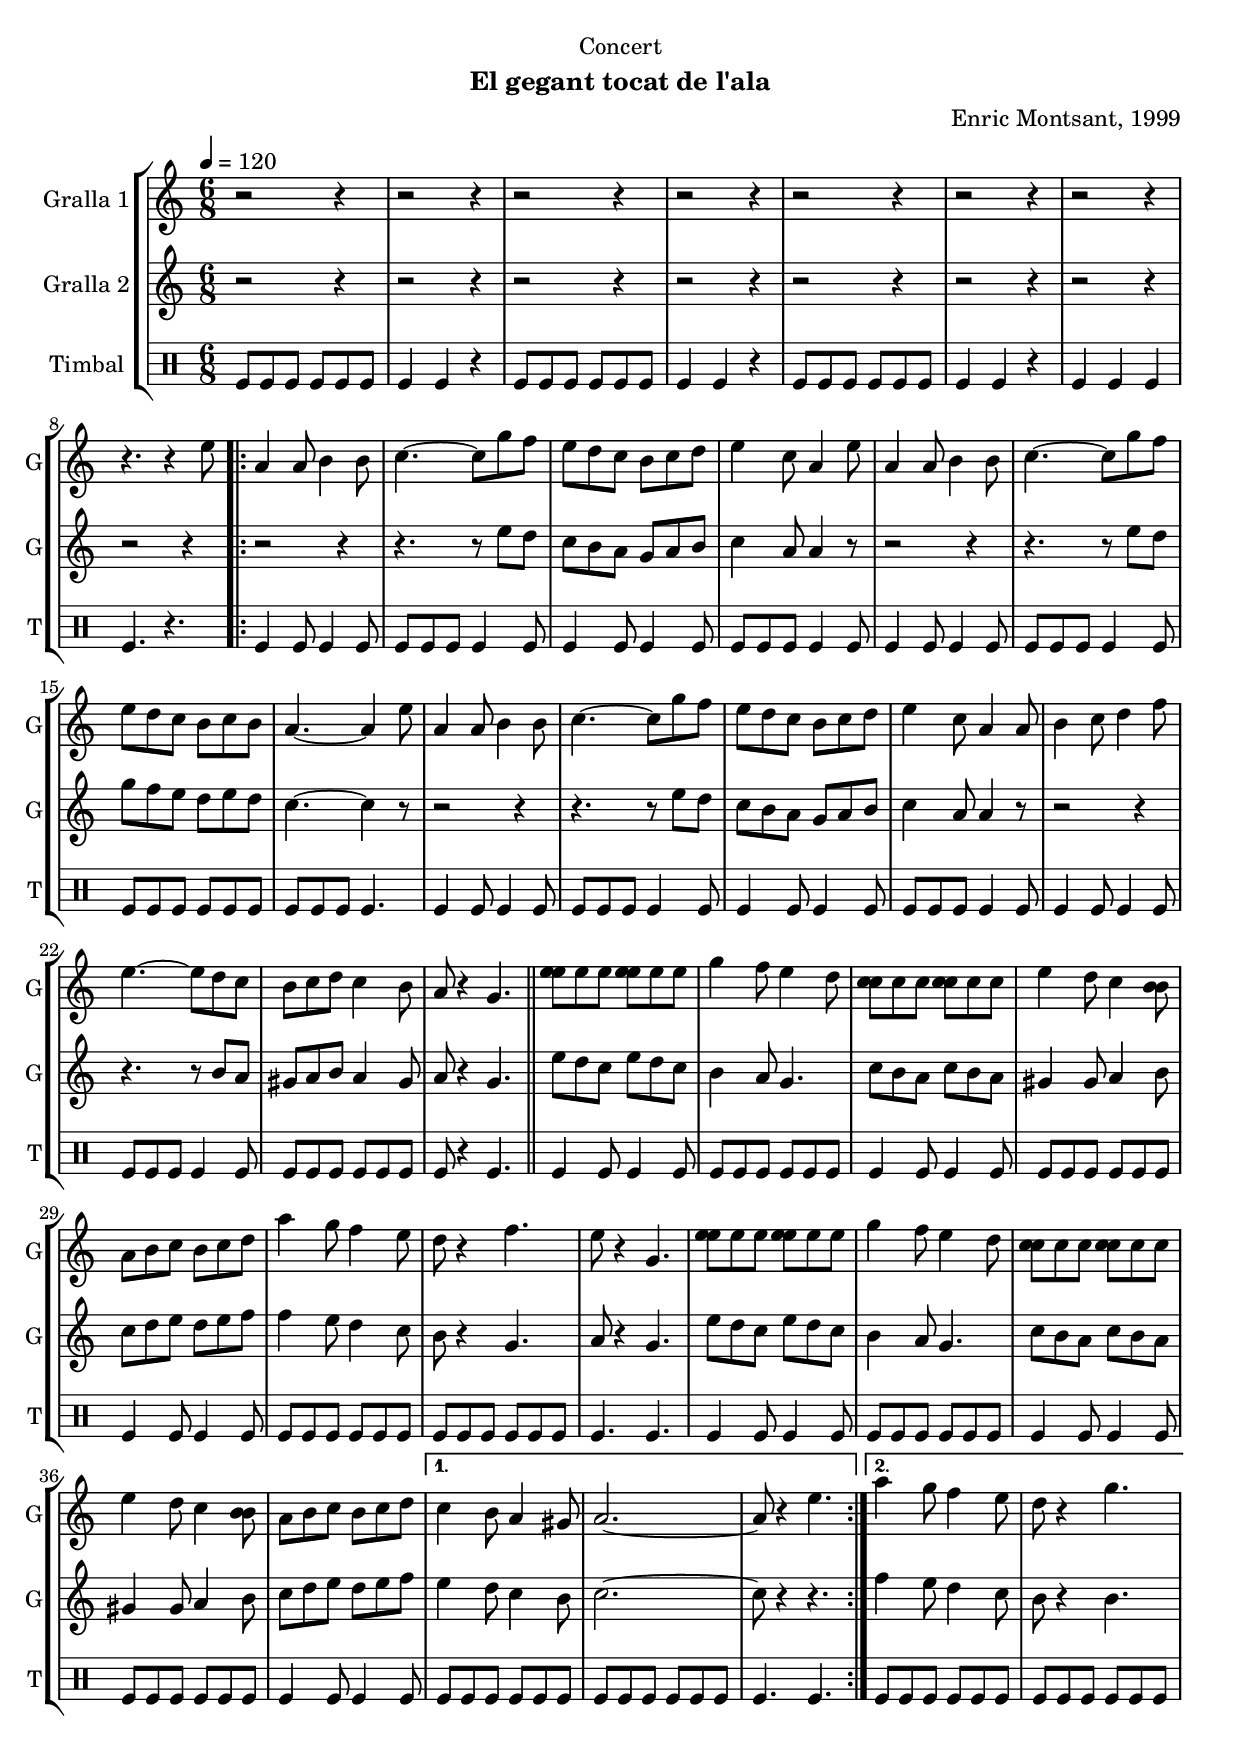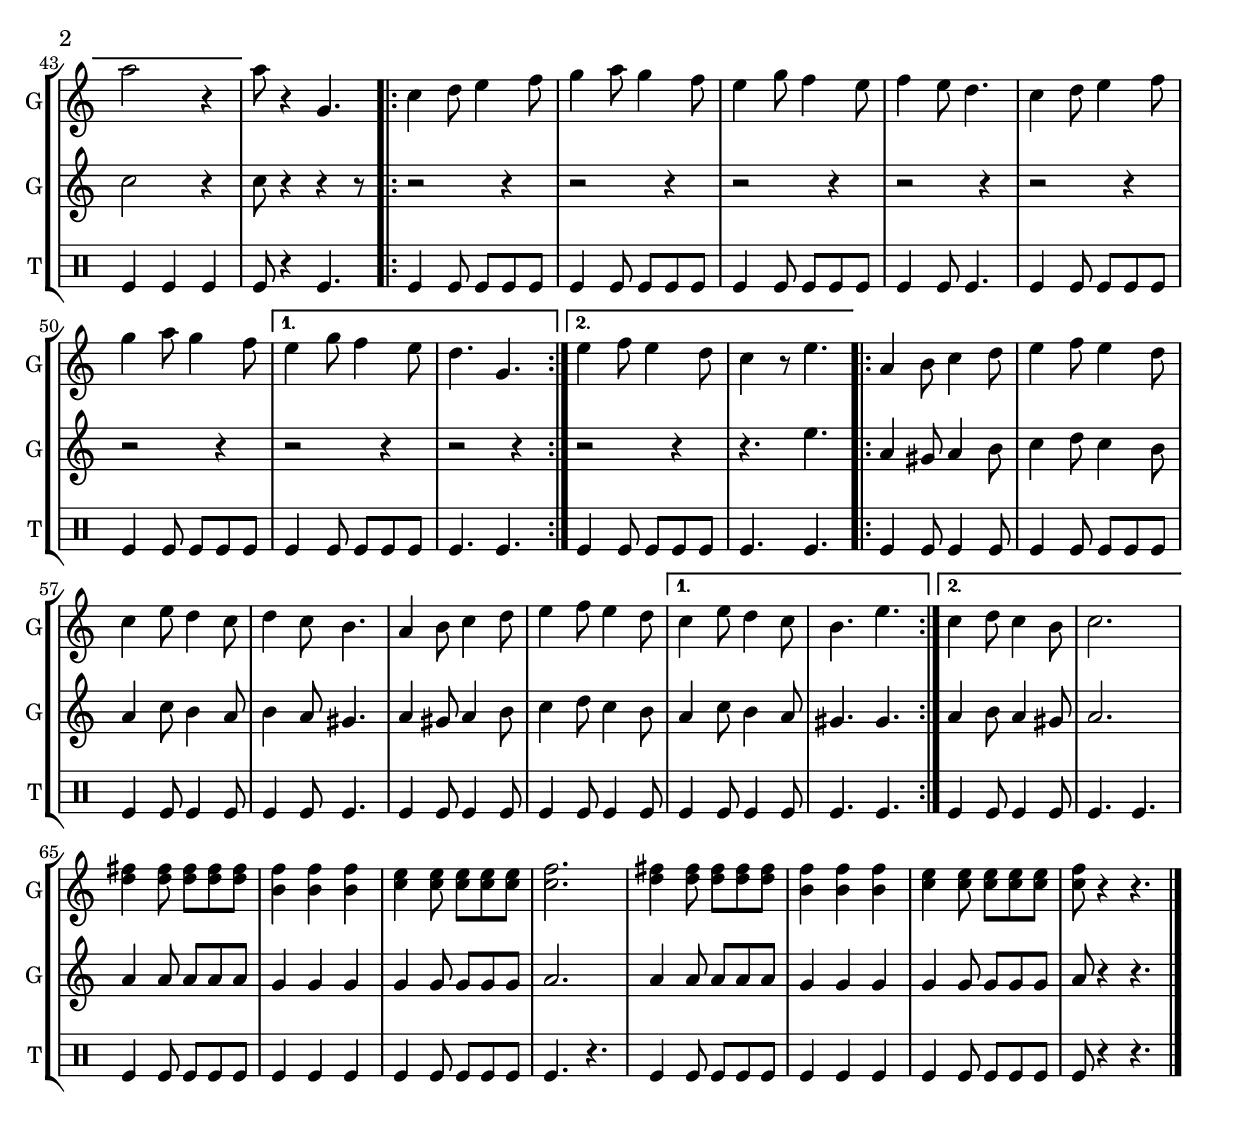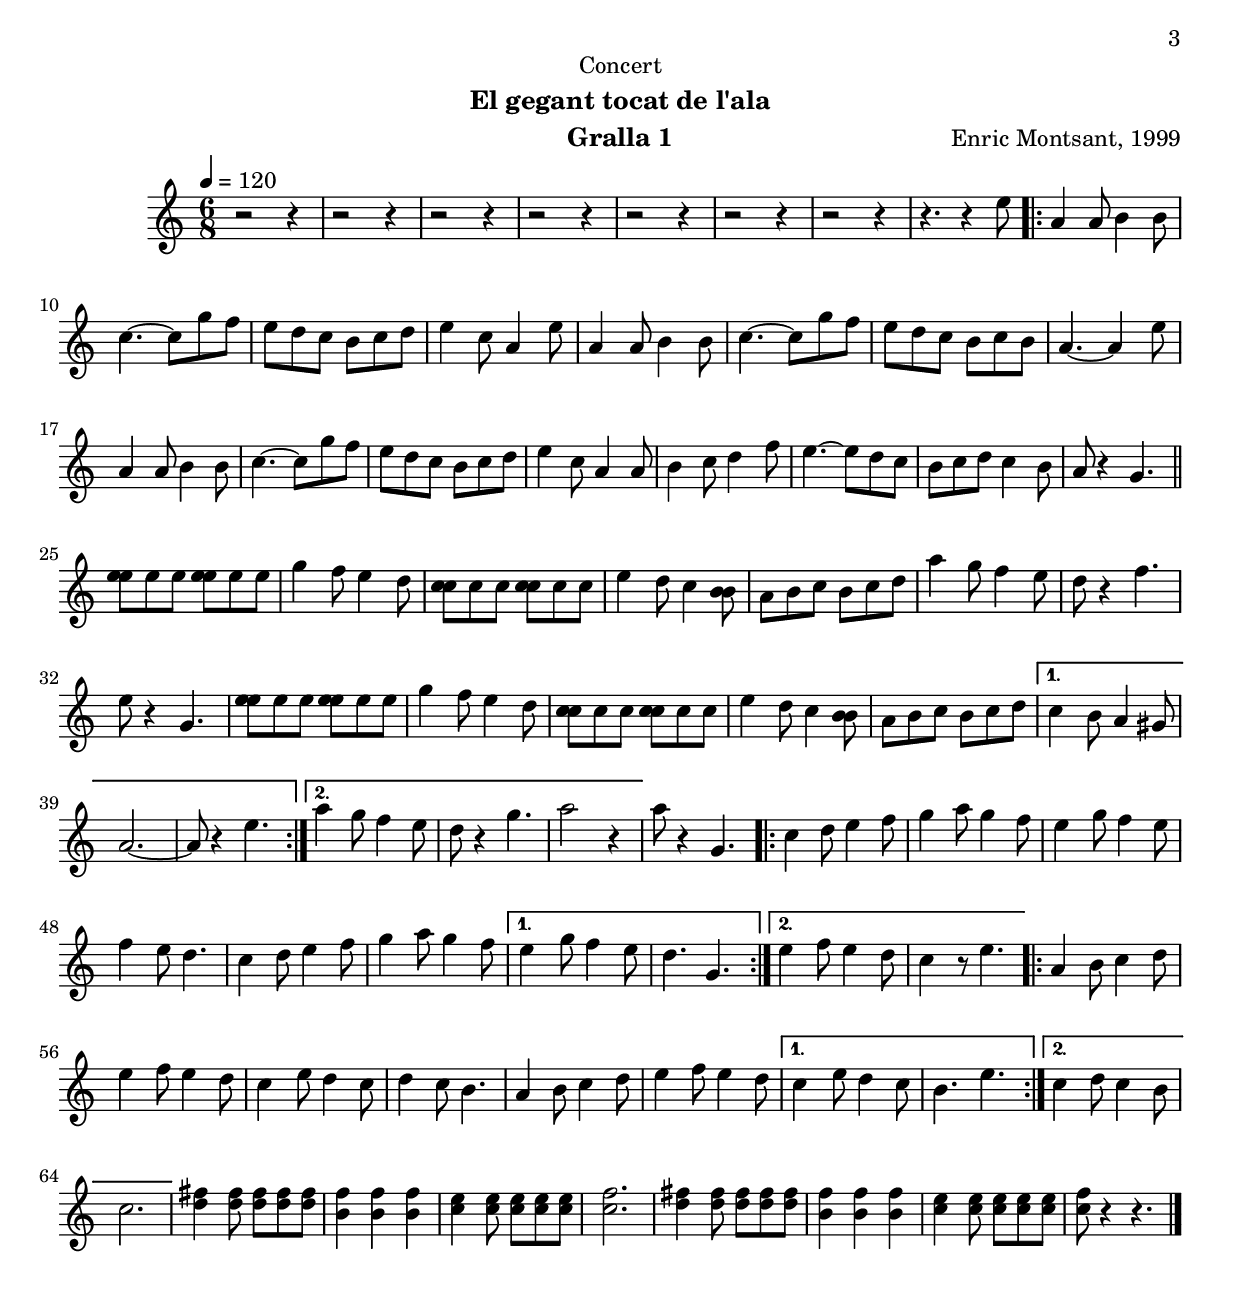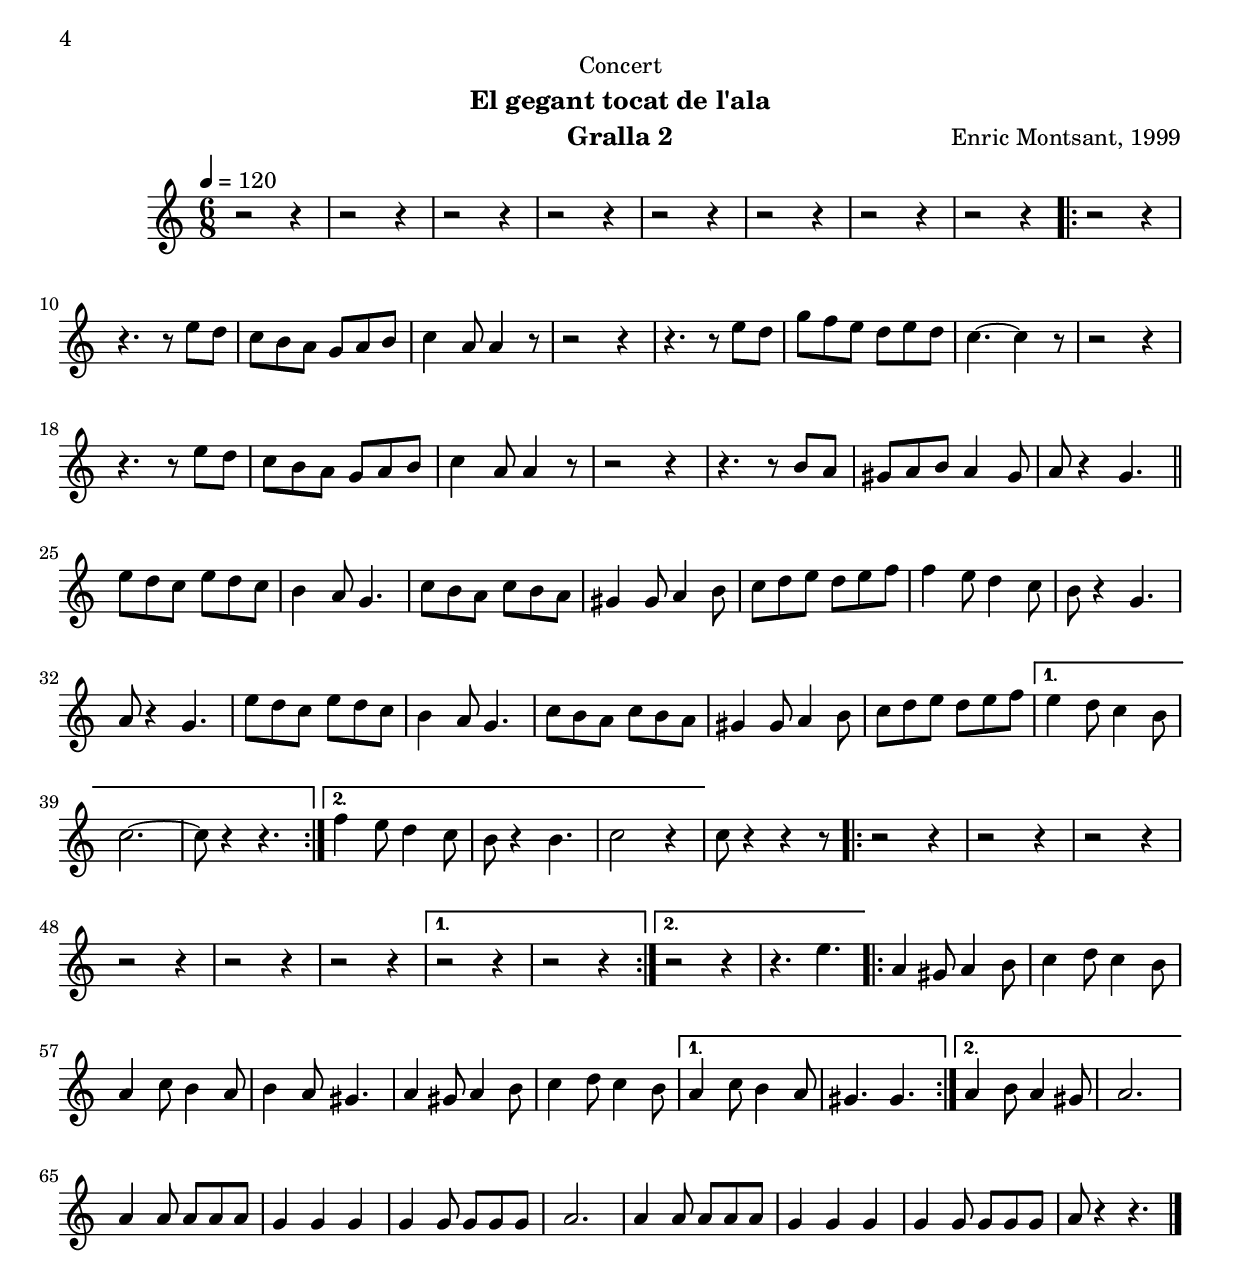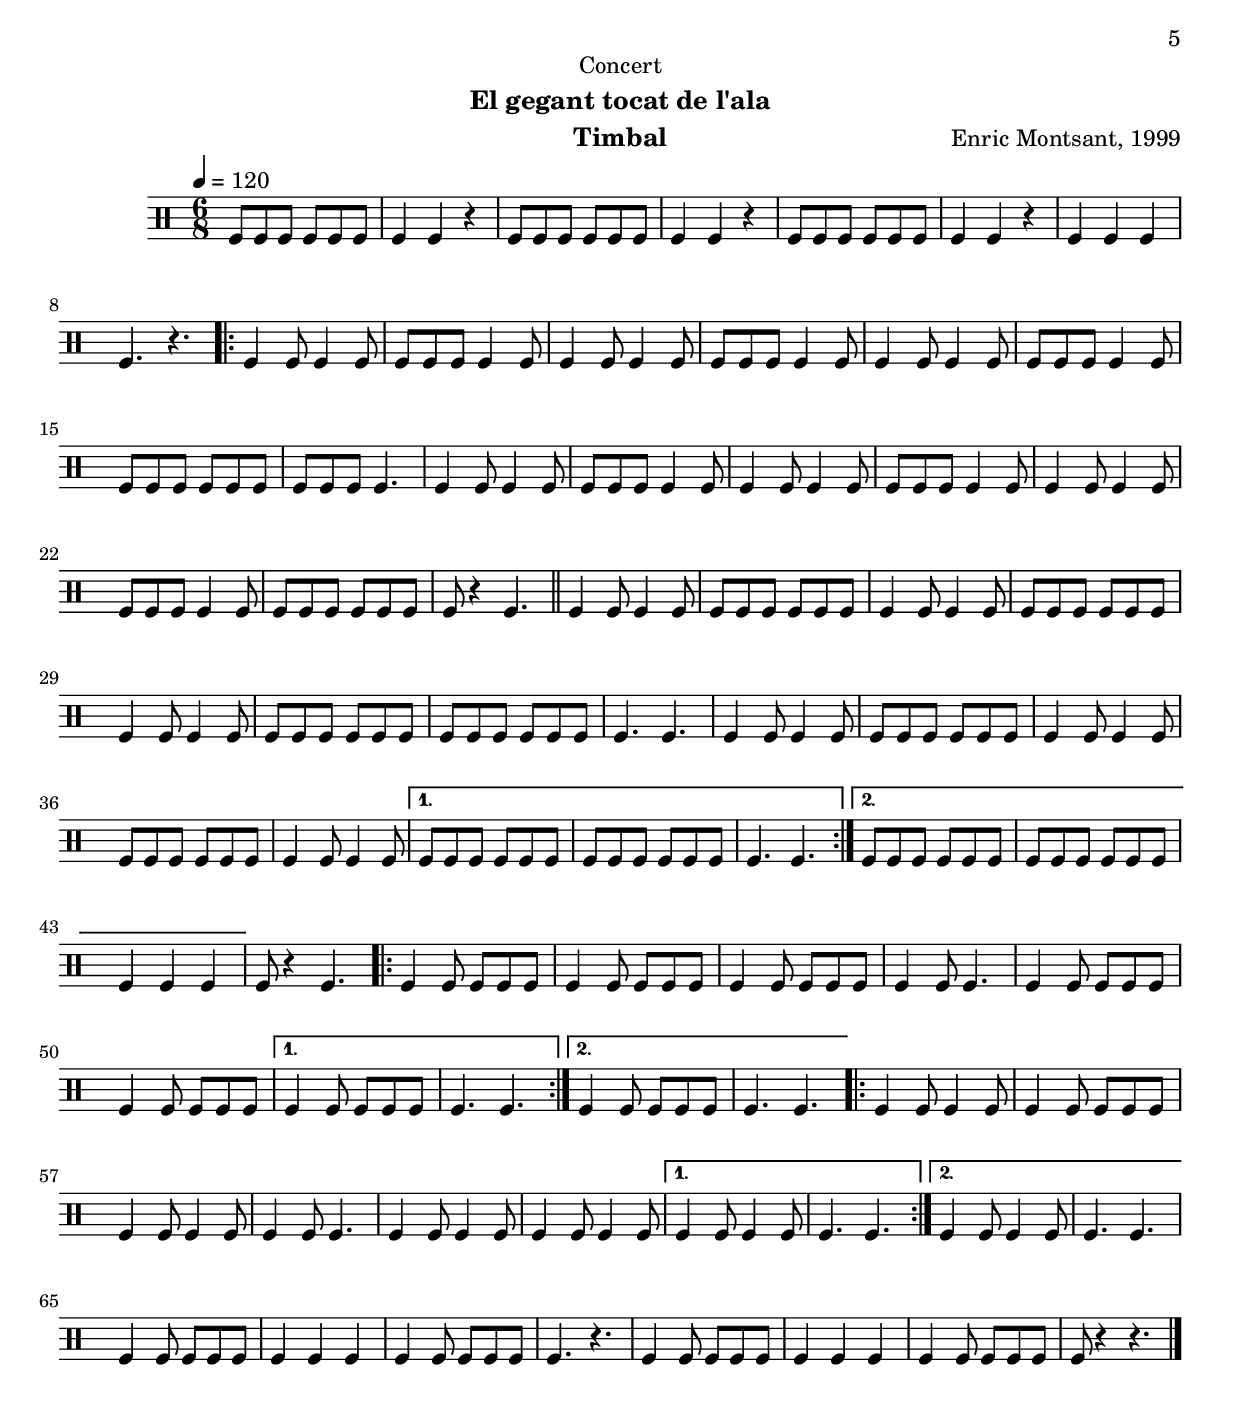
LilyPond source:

\version "2.16.2"

\header {
  dedication="Concert"
  title=""
  subtitle="El gegant tocat de l'ala"
  subsubtitle=""
  poet=""
  meter=""
  piece=""
  composer="Enric Montsant, 1999"
  arranger=""
  opus=""
  instrument=""
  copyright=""
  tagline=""
}

liniaroAa =
\relative e''
{
  \tempo 4=120
  \clef treble
  \key c \major
  \time 6/8
  r2 r4  |
  r2 r4  |
  r2 r4  |
  r2 r4  |
  %05
  r2 r4  |
  r2 r4  |
  r2 r4  |
  r4. r4 e8  |
  \repeat volta 2 { a,4 a8 b4 b8  |
  %10
  c4. ~ c8 g' f  |
  e8 d c b c d  |
  e4 c8 a4 e'8  |
  a,4 a8 b4 b8  |
  c4. ~ c8 g' f  |
  %15
  e8 d c b c b  |
  a4. ~ a4 e'8  |
  a,4 a8 b4 b8  |
  c4. ~ c8 g' f  |
  e8 d c b c d  |
  %20
  e4 c8 a4 a8  |
  b4 c8 d4 f8  |
  e4. ~ e8 d c  |
  b8 c d c4 b8  |
  a8 r4 g4.  \bar "||"
  %25
  <e' e>8 e e <e e> e e  |
  g4 f8 e4 d8  |
  <c c>8 c c <c c> c c  |
  e4 d8 c4 <b b>8  |
  a8 b c b c d  |
  %30
  a'4 g8 f4 e8  |
  d8 r4 f4.  |
  e8 r4 g,4.  |
  <e' e>8 e e <e e> e e  |
  g4 f8 e4 d8  |
  %35
  <c c>8 c c <c c> c c  |
  e4 d8 c4 <b b>8  |
  a8 b c b c d }
  \alternative { { c4 b8 a4 gis8  |
  a2. ~  |
  %40
  a8 r4 e'4. }
  { a4 g8 f4 e8  |
  d8 r4 g4.  |
  a2 r4 } } % kompletite
  a8 r4 g,4.  |
  %45
  \repeat volta 2 { c4 d8 e4 f8  |
  g4 a8 g4 f8  |
  e4 g8 f4 e8  |
  f4 e8 d4.  |
  c4 d8 e4 f8  |
  %50
  g4 a8 g4 f8 }
  \alternative { { e4 g8 f4 e8  |
  d4. g, }
  { e'4 f8 e4 d8  |
  c4 r8 e4. } }
  %55
  \repeat volta 2 { a,4 b8 c4 d8  |
  e4 f8 e4 d8  |
  c4 e8 d4 c8  |
  d4 c8 b4.  |
  a4 b8 c4 d8  |
  %60
  e4 f8 e4 d8 }
  \alternative { { c4 e8 d4 c8  |
  b4. e }
  { c4 d8 c4 b8  |
  c2. } }
  %65
  <d fis>4 <d fis>8 <d fis> <d fis> <d fis>  |
  <b f'>4 <b f'> <b f'>  |
  <c e>4 <c e>8 <c e> <c e> <c e>  |
  <c f>2.  |
  <d fis>4 <d fis>8 <d fis> <d fis> <d fis>  |
  %70
  <b f'>4 <b f'> <b f'>  |
  <c e>4 <c e>8 <c e> <c e> <c e>  |
  <c f>8 r4 r4.  \bar "|."
}

liniaroAb =
\relative e''
{
  \tempo 4=120
  \clef treble
  \key c \major
  \time 6/8
  r2 r4  |
  r2 r4  |
  r2 r4  |
  r2 r4  |
  %05
  r2 r4  |
  r2 r4  |
  r2 r4  |
  r2 r4  |
  \repeat volta 2 { r2 r4  |
  %10
  r4. r8 e d  |
  c8 b a g a b  |
  c4 a8 a4 r8  |
  r2 r4  |
  r4. r8 e' d  |
  %15
  g8 f e d e d  |
  c4. ~ c4 r8  |
  r2 r4  |
  r4. r8 e d  |
  c8 b a g a b  |
  %20
  c4 a8 a4 r8  |
  r2 r4  |
  r4. r8 b a  |
  gis8 a b a4 gis8  |
  a8 r4 g4.  \bar "||"
  %25
  e'8 d c e d c  |
  b4 a8 g4.  |
  c8 b a c b a  |
  gis4 gis8 a4 b8  |
  c8 d e d e f  |
  %30
  f4 e8 d4 c8  |
  b8 r4 g4.  |
  a8 r4 g4.  |
  e'8 d c e d c  |
  b4 a8 g4.  |
  %35
  c8 b a c b a  |
  gis4 gis8 a4 b8  |
  c8 d e d e f }
  \alternative { { e4 d8 c4 b8  |
  c2. ~  |
  %40
  c8 r4 r4. }
  { f4 e8 d4 c8  |
  b8 r4 b4.  |
  c2 r4 } } % kompletite
  c8 r4 r4 r8  | % kompletite
  %45
  \repeat volta 2 { r2 r4  |
  r2 r4  |
  r2 r4  |
  r2 r4  |
  r2 r4  |
  %50
  r2 r4 }
  \alternative { { r2 r4  |
  r2 r4 }
  { r2 r4  |
  r4. e } }
  %55
  \repeat volta 2 { a,4 gis8 a4 b8  |
  c4 d8 c4 b8  |
  a4 c8 b4 a8  |
  b4 a8 gis4.  |
  a4 gis8 a4 b8  |
  %60
  c4 d8 c4 b8 }
  \alternative { { a4 c8 b4 a8  |
  gis4. gis }
  { a4 b8 a4 gis8  |
  a2. } }
  %65
  a4 a8 a a a  |
  g4 g g  |
  g4 g8 g g g  |
  a2.  |
  a4 a8 a a a  |
  %70
  g4 g g  |
  g4 g8 g g g  |
  a8 r4 r4.  \bar "|."
}

liniaroAc =
\drummode
{
  \tempo 4=120
  \time 6/8
  tomfl8 tomfl tomfl tomfl tomfl tomfl  |
  tomfl4 tomfl r  |
  tomfl8 tomfl tomfl tomfl tomfl tomfl  |
  tomfl4 tomfl r  |
  %05
  tomfl8 tomfl tomfl tomfl tomfl tomfl  |
  tomfl4 tomfl r  |
  tomfl4 tomfl tomfl  |
  tomfl4. r  |
  \repeat volta 2 { tomfl4 tomfl8 tomfl4 tomfl8  |
  %10
  tomfl8 tomfl tomfl tomfl4 tomfl8  |
  tomfl4 tomfl8 tomfl4 tomfl8  |
  tomfl8 tomfl tomfl tomfl4 tomfl8  |
  tomfl4 tomfl8 tomfl4 tomfl8  |
  tomfl8 tomfl tomfl tomfl4 tomfl8  |
  %15
  tomfl8 tomfl tomfl tomfl tomfl tomfl  |
  tomfl8 tomfl tomfl tomfl4.  |
  tomfl4 tomfl8 tomfl4 tomfl8  |
  tomfl8 tomfl tomfl tomfl4 tomfl8  |
  tomfl4 tomfl8 tomfl4 tomfl8  |
  %20
  tomfl8 tomfl tomfl tomfl4 tomfl8  |
  tomfl4 tomfl8 tomfl4 tomfl8  |
  tomfl8 tomfl tomfl tomfl4 tomfl8  |
  tomfl8 tomfl tomfl tomfl tomfl tomfl  |
  tomfl8 r4 tomfl4.  \bar "||"
  %25
  tomfl4 tomfl8 tomfl4 tomfl8  |
  tomfl8 tomfl tomfl tomfl tomfl tomfl  |
  tomfl4 tomfl8 tomfl4 tomfl8  |
  tomfl8 tomfl tomfl tomfl tomfl tomfl  |
  tomfl4 tomfl8 tomfl4 tomfl8  |
  %30
  tomfl8 tomfl tomfl tomfl tomfl tomfl  |
  tomfl8 tomfl tomfl tomfl tomfl tomfl  |
  tomfl4. tomfl  |
  tomfl4 tomfl8 tomfl4 tomfl8  |
  tomfl8 tomfl tomfl tomfl tomfl tomfl  |
  %35
  tomfl4 tomfl8 tomfl4 tomfl8  |
  tomfl8 tomfl tomfl tomfl tomfl tomfl  |
  tomfl4 tomfl8 tomfl4 tomfl8 }
  \alternative { { tomfl8 tomfl tomfl tomfl tomfl tomfl  |
  tomfl8 tomfl tomfl tomfl tomfl tomfl  |
  %40
  tomfl4. tomfl }
  { tomfl8 tomfl tomfl tomfl tomfl tomfl  |
  tomfl8 tomfl tomfl tomfl tomfl tomfl  |
  tomfl4 tomfl tomfl } }
  tomfl8 r4 tomfl4.  |
  %45
  \repeat volta 2 { tomfl4 tomfl8 tomfl tomfl tomfl  |
  tomfl4 tomfl8 tomfl tomfl tomfl  |
  tomfl4 tomfl8 tomfl tomfl tomfl  |
  tomfl4 tomfl8 tomfl4.  |
  tomfl4 tomfl8 tomfl tomfl tomfl  |
  %50
  tomfl4 tomfl8 tomfl tomfl tomfl }
  \alternative { { tomfl4 tomfl8 tomfl tomfl tomfl  |
  tomfl4. tomfl }
  { tomfl4 tomfl8 tomfl tomfl tomfl  |
  tomfl4. tomfl } }
  %55
  \repeat volta 2 { tomfl4 tomfl8 tomfl4 tomfl8  |
  tomfl4 tomfl8 tomfl tomfl tomfl  |
  tomfl4 tomfl8 tomfl4 tomfl8  |
  tomfl4 tomfl8 tomfl4.  |
  tomfl4 tomfl8 tomfl4 tomfl8  |
  %60
  tomfl4 tomfl8 tomfl4 tomfl8 }
  \alternative { { tomfl4 tomfl8 tomfl4 tomfl8  |
  tomfl4. tomfl }
  { tomfl4 tomfl8 tomfl4 tomfl8  |
  tomfl4. tomfl } }
  %65
  tomfl4 tomfl8 tomfl tomfl tomfl  |
  tomfl4 tomfl tomfl  |
  tomfl4 tomfl8 tomfl tomfl tomfl  |
  tomfl4. r  |
  tomfl4 tomfl8 tomfl tomfl tomfl  |
  %70
  tomfl4 tomfl tomfl  |
  tomfl4 tomfl8 tomfl tomfl tomfl  |
  tomfl8 r4 r4.  \bar "|."
}

\bookpart {
  \score {
    \new StaffGroup {
      \override Score.RehearsalMark #'self-alignment-X = #LEFT
      <<
        \new Staff \with {instrumentName = #"Gralla 1" shortInstrumentName = #"G"} \liniaroAa
        \new Staff \with {instrumentName = #"Gralla 2" shortInstrumentName = #"G"} \liniaroAb
        \new DrumStaff \with {instrumentName = #"Timbal" shortInstrumentName = #"T"} \liniaroAc
      >>
    }
    \layout {}
  }
  \score { \unfoldRepeats
    \new StaffGroup {
      \override Score.RehearsalMark #'self-alignment-X = #LEFT
      <<
        \new Staff \with {instrumentName = #"Gralla 1" shortInstrumentName = #"G"} \liniaroAa
        \new Staff \with {instrumentName = #"Gralla 2" shortInstrumentName = #"G"} \liniaroAb
        \new DrumStaff \with {instrumentName = #"Timbal" shortInstrumentName = #"T"} \liniaroAc
      >>
    }
    \midi {
      \set Staff.midiInstrument = "oboe"
      \set DrumStaff.midiInstrument = "drums"
    }
  }
}

\bookpart {
  \header {instrument="Gralla 1"}
  \score {
    \new StaffGroup {
      \override Score.RehearsalMark #'self-alignment-X = #LEFT
      <<
        \new Staff \liniaroAa
      >>
    }
    \layout {}
  }
  \score { \unfoldRepeats
    \new StaffGroup {
      \override Score.RehearsalMark #'self-alignment-X = #LEFT
      <<
        \new Staff \liniaroAa
      >>
    }
    \midi {
      \set Staff.midiInstrument = "oboe"
      \set DrumStaff.midiInstrument = "drums"
    }
  }
}

\bookpart {
  \header {instrument="Gralla 2"}
  \score {
    \new StaffGroup {
      \override Score.RehearsalMark #'self-alignment-X = #LEFT
      <<
        \new Staff \liniaroAb
      >>
    }
    \layout {}
  }
  \score { \unfoldRepeats
    \new StaffGroup {
      \override Score.RehearsalMark #'self-alignment-X = #LEFT
      <<
        \new Staff \liniaroAb
      >>
    }
    \midi {
      \set Staff.midiInstrument = "oboe"
      \set DrumStaff.midiInstrument = "drums"
    }
  }
}

\bookpart {
  \header {instrument="Timbal"}
  \score {
    \new StaffGroup {
      \override Score.RehearsalMark #'self-alignment-X = #LEFT
      <<
        \new DrumStaff \liniaroAc
      >>
    }
    \layout {}
  }
  \score { \unfoldRepeats
    \new StaffGroup {
      \override Score.RehearsalMark #'self-alignment-X = #LEFT
      <<
        \new DrumStaff \liniaroAc
      >>
    }
    \midi {
      \set Staff.midiInstrument = "oboe"
      \set DrumStaff.midiInstrument = "drums"
    }
  }
}

